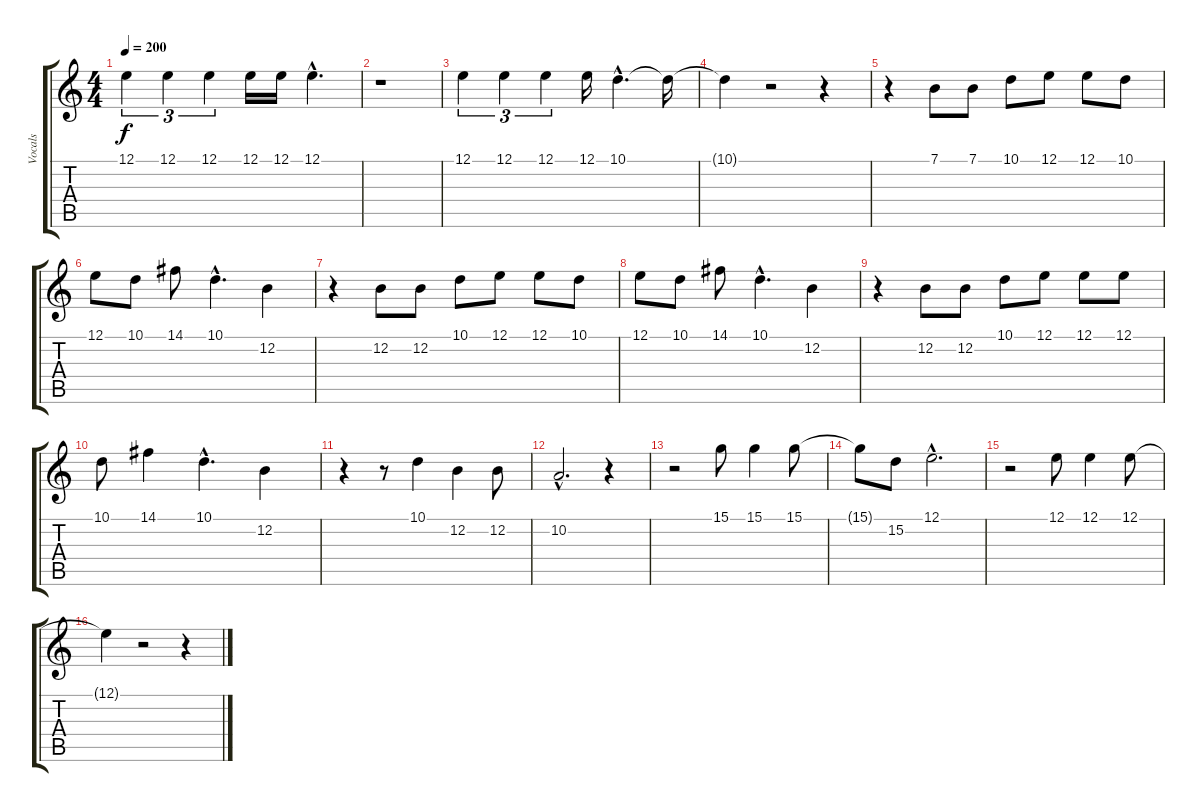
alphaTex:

\track ("Vocals" "Vocals") {instrument lead1square}
\staff {score tabs}
\tuning (E4 B3 G3 D3 A2 E2) {hide}
\ts (4 4)
\tempo 200
\clef g2
\ks c
12.1.4{tu (3 2) dy f} 12.1.4{tu (3 2)} 12.1.4{tu (3 2)} 12.1.16 12.1.16 12.1{hac}.4{d} |
r.1 |
12.1.4{tu (3 2)} 12.1.4{tu (3 2)} 12.1.4{tu (3 2)} 12.1.16 10.1{hac}.4{d} 10.1{t}.16 |
10.1{t}.4 r.2 r.4 |
r.4 7.1.8 7.1.8 10.1.8 12.1.8 12.1.8 10.1.8 |
12.1.8 10.1.8 14.1.8 10.1{hac}.4{d} 12.2.4 |
r.4 12.2.8 12.2.8 10.1.8 12.1.8 12.1.8 10.1.8 |
12.1.8 10.1.8 14.1.8 10.1{hac}.4{d} 12.2.4 |
r.4 12.2.8 12.2.8 10.1.8 12.1.8 12.1.8 12.1.8 |
10.1.8 14.1.4 10.1{hac}.4{d} 12.2.4 |
r.4 r.8 10.1.4 12.2.4 12.2.8 |
10.2{hac}.2{d} r.4 |
r.2 15.1.8 15.1.4 15.1.8 |
15.1{t}.8 15.2.8 12.1{hac}.2{d} |
r.2 12.1.8 12.1.4 12.1.8 |
12.1{t}.4 r.2 r.4
